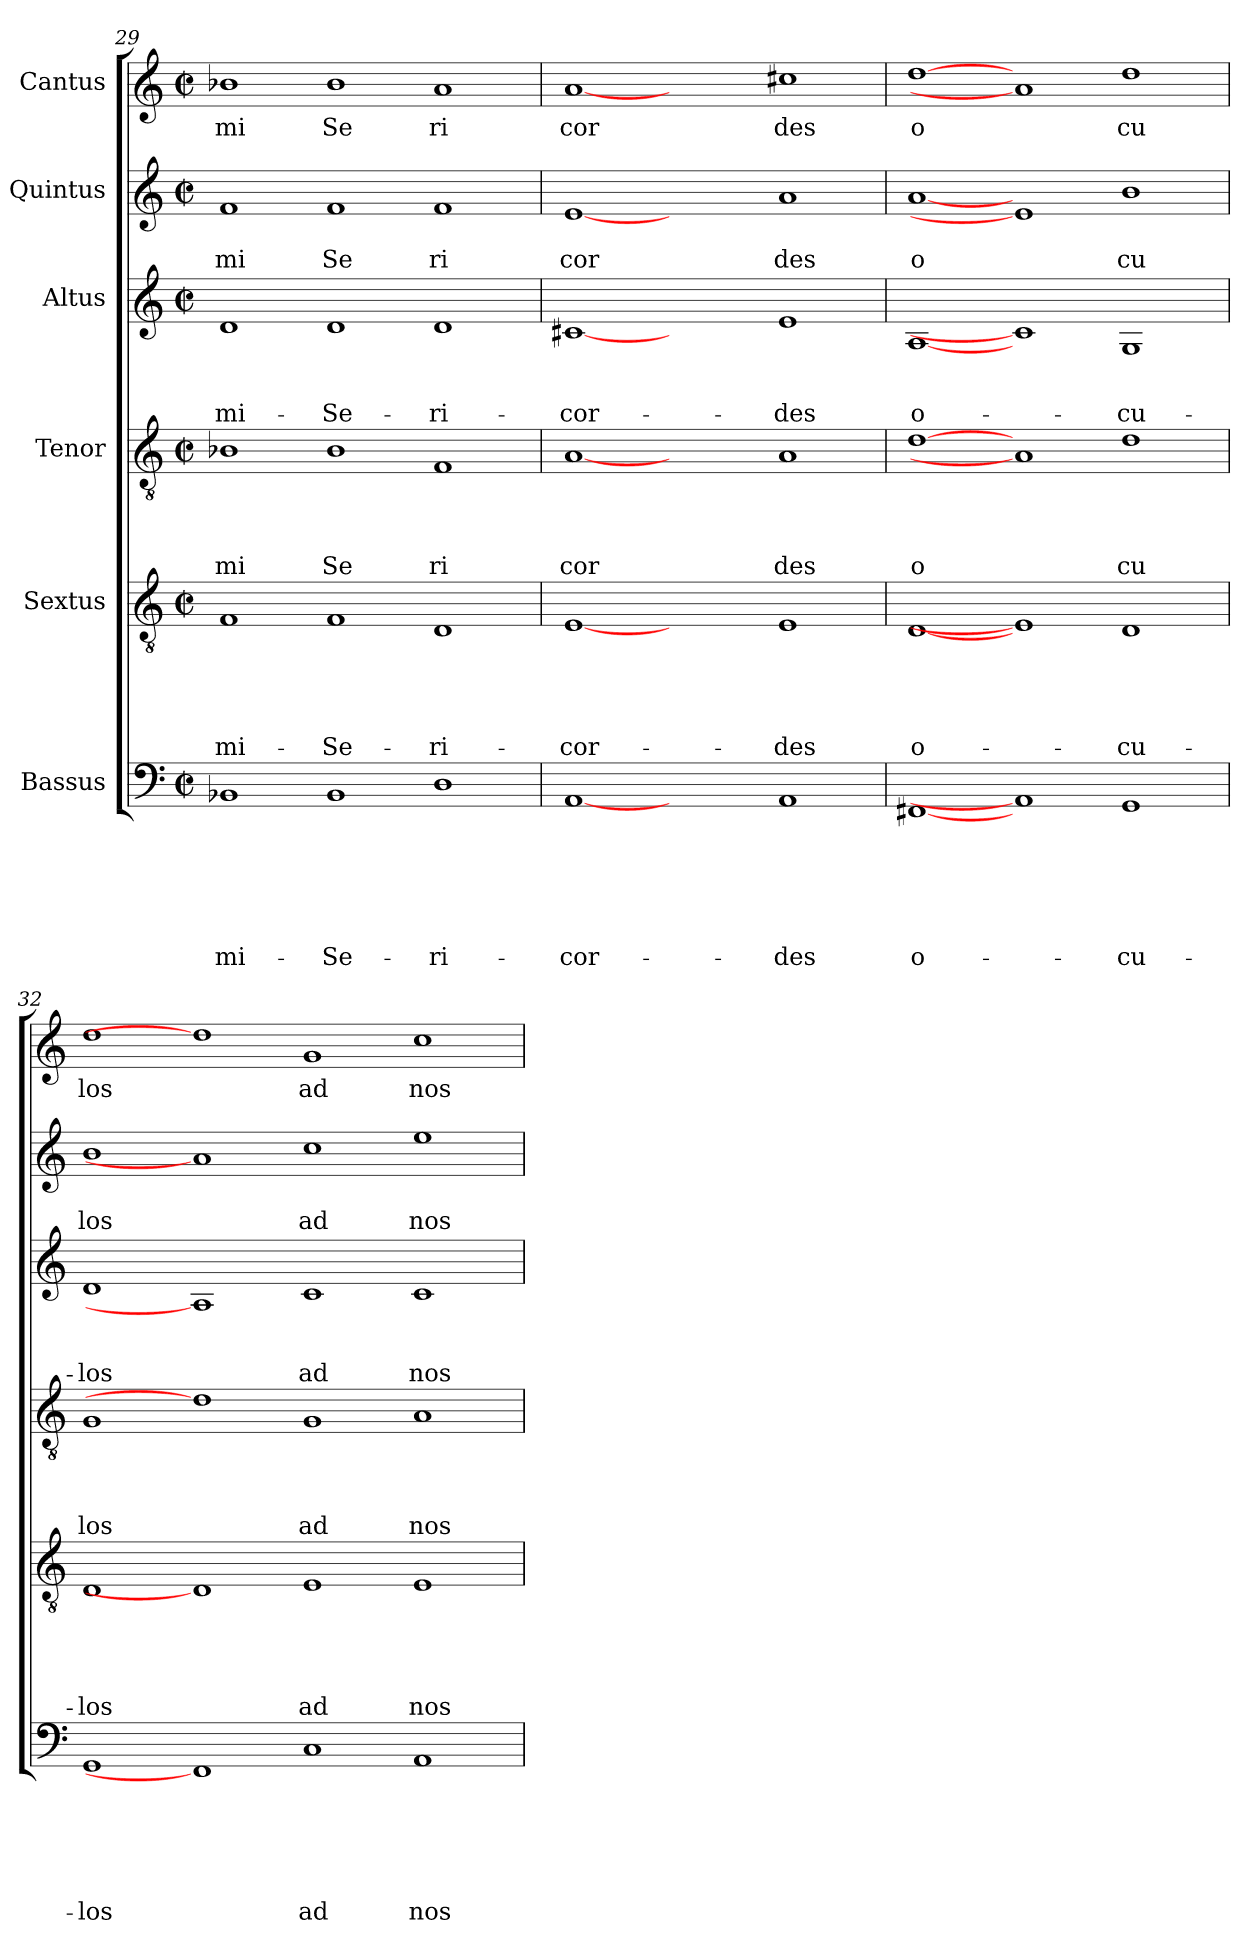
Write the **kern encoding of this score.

**kern	**text	**text	**text	**text	**text	**text	**kern	**text	**text	**text	**text	**text	**kern	**text	**text	**text	**text	**kern	**text	**text	**text	**kern	**text	**text	**kern	**text
*part6	*part6	*part6	*part6	*part6	*part6	*part6	*part5	*part5	*part5	*part5	*part5	*part5	*part4	*part4	*part4	*part4	*part4	*part3	*part3	*part3	*part3	*part2	*part2	*part2	*part1	*part1
*staff6	*staff6	*staff6	*staff6	*staff6	*staff6	*staff6	*staff5	*staff5	*staff5	*staff5	*staff5	*staff5	*staff4	*staff4	*staff4	*staff4	*staff4	*staff3	*staff3	*staff3	*staff3	*staff2	*staff2	*staff2	*staff1	*staff1
*I"Bassus	*	*	*	*	*	*	*I"Sextus	*	*	*	*	*	*I"Tenor	*	*	*	*	*I"Altus	*	*	*	*I"Quintus	*	*	*I"Cantus	*
*clefF4	*	*	*	*	*	*	*clefGv2	*	*	*	*	*	*clefGv2	*	*	*	*	*clefG2	*	*	*	*clefG2	*	*	*clefG2	*
*k[]	*	*	*	*	*	*	*k[]	*	*	*	*	*	*k[]	*	*	*	*	*k[]	*	*	*	*k[]	*	*	*k[]	*
*C:	*	*	*	*	*	*	*C:	*	*	*	*	*	*C:	*	*	*	*	*C:	*	*	*	*C:	*	*	*C:	*
*M2/2	*	*	*	*	*	*	*M2/2	*	*	*	*	*	*M2/2	*	*	*	*	*M2/2	*	*	*	*M2/2	*	*	*M2/2	*
*met(c|)	*	*	*	*	*	*	*met(c|)	*	*	*	*	*	*met(c|)	*	*	*	*	*met(c|)	*	*	*	*met(c|)	*	*	*met(c|)	*
=29	=29	=29	=29	=29	=29	=29	=29	=29	=29	=29	=29	=29	=29	=29	=29	=29	=29	=29	=29	=29	=29	=29	=29	=29	=29	=29
!	!	!	!	!	!	!LO:LY:b	!	!	!	!	!	!LO:LY:b	!	!	!	!	!LO:LY:b	!	!	!	!LO:LY:b	!	!	!LO:LY:b	!	!LO:LY:b
1BB-X	.	.	.	.	.	mi-	1F	.	.	.	.	mi-	1B-X	.	.	.	mi	1d	.	.	mi-	1f	.	mi	1b-X	mi
!	!	!	!	!	!	!LO:LY:b	!	!	!	!	!	!LO:LY:b	!	!	!	!	!LO:LY:b	!	!	!	!LO:LY:b	!	!	!LO:LY:b	!	!LO:LY:b
1BB-	.	.	.	.	.	-Se-	1F	.	.	.	.	-Se-	1B-	.	.	.	Se	1d	.	.	-Se-	1f	.	Se	1b-	Se
!	!	!	!	!	!	!LO:LY:b	!	!	!	!	!	!LO:LY:b	!	!	!	!	!LO:LY:b	!	!	!	!LO:LY:b	!	!	!LO:LY:b	!	!LO:LY:b
1D	.	.	.	.	.	-ri-	1D	.	.	.	.	-ri-	1F	.	.	.	ri	1d	.	.	-ri-	1f	.	ri	1a	ri
=30	=30	=30	=30	=30	=30	=30	=30	=30	=30	=30	=30	=30	=30	=30	=30	=30	=30	=30	=30	=30	=30	=30	=30	=30	=30	=30
!	!	!	!	!	!	!LO:LY:b	!	!	!	!	!	!LO:LY:b	!	!	!	!	!LO:LY:b	!	!	!	!LO:LY:b	!	!	!LO:LY:b	!	!LO:LY:b
[1AA	.	.	.	.	.	-cor-	[1E	.	.	.	.	-cor-	[1A	.	.	.	cor	[1c#X	.	.	-cor-	[1e	.	cor	[1a	cor
1ryy	.	.	.	.	.	.	1ryy	.	.	.	.	.	1ryy	.	.	.	.	1ryy	.	.	.	1ryy	.	.	1ryy	.
!	!	!	!	!	!	!LO:LY:b	!	!	!	!	!	!LO:LY:b	!	!	!	!	!LO:LY:b	!	!	!	!LO:LY:b	!	!	!LO:LY:b	!	!LO:LY:b
1AA	.	.	.	.	.	-des	1E	.	.	.	.	-des	1A	.	.	.	des	1e	.	.	-des	1a	.	des	1cc#X	des
=31	=31	=31	=31	=31	=31	=31	=31	=31	=31	=31	=31	=31	=31	=31	=31	=31	=31	=31	=31	=31	=31	=31	=31	=31	=31	=31
!	!	!	!	!	!	!LO:LY:b	!	!	!	!	!	!LO:LY:b	!	!	!	!	!LO:LY:b	!	!	!	!LO:LY:b	!	!	!LO:LY:b	!	!LO:LY:b
[1FF#X	.	.	.	.	.	o-	[1D	.	.	.	.	o-	[1d	.	.	.	o	[1A	.	.	o-	[1a	.	o	[1dd	o
1AA]	.	.	.	.	.	.	1E]	.	.	.	.	.	1A]	.	.	.	.	1c#]	.	.	.	1e]	.	.	1a]	.
!	!	!	!	!	!	!LO:LY:b	!	!	!	!	!	!LO:LY:b	!	!	!	!	!LO:LY:b	!	!	!	!LO:LY:b	!	!	!LO:LY:b	!	!LO:LY:b
1GG	.	.	.	.	.	-cu-	1D	.	.	.	.	-cu-	1d	.	.	.	cu	1G	.	.	-cu-	1b	.	cu	1dd	cu
=32	=32	=32	=32	=32	=32	=32	=32	=32	=32	=32	=32	=32	=32	=32	=32	=32	=32	=32	=32	=32	=32	=32	=32	=32	=32	=32
!	!	!	!	!	!	!LO:LY:b	!	!	!	!	!	!LO:LY:b	!	!	!	!	!LO:LY:b	!	!	!	!LO:LY:b	!	!	!LO:LY:b	!	!LO:LY:b
1GG	.	.	.	.	.	-los	1D	.	.	.	.	-los	1G	.	.	.	los	1d	.	.	-los	1b	.	los	1dd	los
1FF#]	.	.	.	.	.	.	1D]	.	.	.	.	.	1d]	.	.	.	.	1A]	.	.	.	1a]	.	.	1dd]	.
!	!	!	!	!	!	!LO:LY:b	!	!	!	!	!	!LO:LY:b	!	!	!	!	!LO:LY:b	!	!	!	!LO:LY:b	!	!	!LO:LY:b	!	!LO:LY:b
1C	.	.	.	.	.	ad	1E	.	.	.	.	ad	1G	.	.	.	ad	1c	.	.	ad	1cc	.	ad	1g	ad
!	!	!	!	!	!	!LO:LY:b	!	!	!	!	!	!LO:LY:b	!	!	!	!	!LO:LY:b	!	!	!	!LO:LY:b	!	!	!LO:LY:b	!	!LO:LY:b
1AA	.	.	.	.	.	nos	1E	.	.	.	.	nos	1A	.	.	.	nos	1c	.	.	nos	1ee	.	nos	1cc	nos
=	=	=	=	=	=	=	=	=	=	=	=	=	=	=	=	=	=	=	=	=	=	=	=	=	=	=
*-	*-	*-	*-	*-	*-	*-	*-	*-	*-	*-	*-	*-	*-	*-	*-	*-	*-	*-	*-	*-	*-	*-	*-	*-	*-	*-
